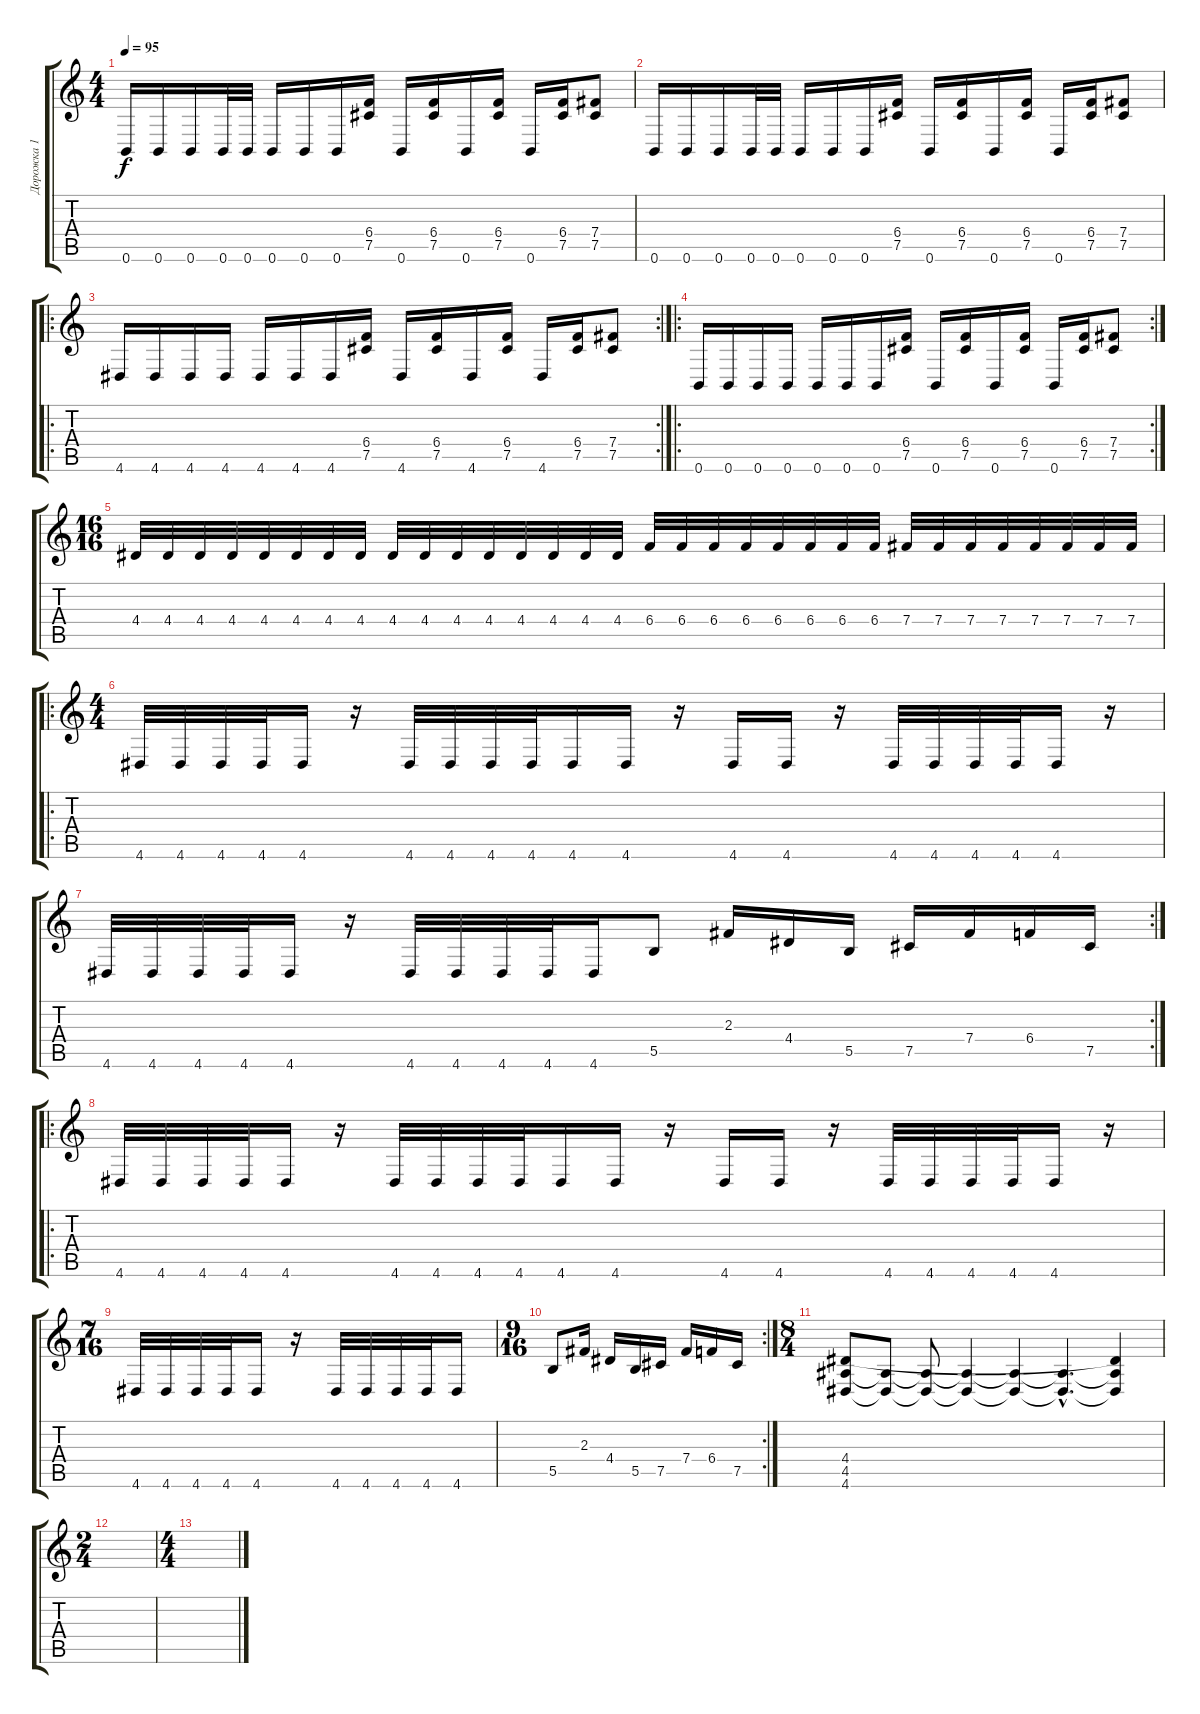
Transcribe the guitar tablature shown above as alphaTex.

\track ("Дорожка 1" "Дорожка 1") {instrument electricguitarclean}
\staff {score tabs}
\tuning (Db4 Ab3 E3 B2 Gb2 B1) {hide}
\ts (4 4)
\tempo 95
\clef g2
\ks c
0.6.16{dy f} 0.6.16 0.6.16 0.6.32 0.6.32 0.6.16 0.6.16 0.6.16 (6.4 7.5).16 0.6.16 (6.4 7.5).16 0.6.16 (6.4 7.5).16 0.6.16 (6.4 7.5).16 (7.4 7.5).8 |
0.6.16 0.6.16 0.6.16 0.6.32 0.6.32 0.6.16 0.6.16 0.6.16 (6.4 7.5).16 0.6.16 (6.4 7.5).16 0.6.16 (6.4 7.5).16 0.6.16 (6.4 7.5).16 (7.4 7.5).8 |
\ro
\rc 2
4.6.16 4.6.16 4.6.16 4.6.16 4.6.16 4.6.16 4.6.16 (6.4 7.5).16 4.6.16 (6.4 7.5).16 4.6.16 (6.4 7.5).16 4.6.16 (6.4 7.5).16 (7.4 7.5).8 |
\ro
\rc 2
0.6.16 0.6.16 0.6.16 0.6.16 0.6.16 0.6.16 0.6.16 (6.4 7.5).16 0.6.16 (6.4 7.5).16 0.6.16 (6.4 7.5).16 0.6.16 (6.4 7.5).16 (7.4 7.5).8 |
\ts (16 16)
4.4.32 4.4.32 4.4.32 4.4.32 4.4.32 4.4.32 4.4.32 4.4.32 4.4.32 4.4.32 4.4.32 4.4.32 4.4.32 4.4.32 4.4.32 4.4.32 6.4.32 6.4.32 6.4.32 6.4.32 6.4.32 6.4.32 6.4.32 6.4.32 7.4.32 7.4.32 7.4.32 7.4.32 7.4.32 7.4.32 7.4.32 7.4.32 |
\ro
\ts (4 4)
4.6.32 4.6.32 4.6.32 4.6.32 4.6.16 r.16 4.6.32 4.6.32 4.6.32 4.6.32 4.6.16 4.6.16 r.16 4.6.16 4.6.16 r.16 4.6.32 4.6.32 4.6.32 4.6.32 4.6.16 r.16 |
\rc 2
4.6.32 4.6.32 4.6.32 4.6.32 4.6.16 r.16 4.6.32 4.6.32 4.6.32 4.6.32 4.6.16 5.5.8 2.3.16 4.4.16 5.5.16 7.5.16 7.4.16 6.4.16 7.5.16 |
\ro
4.6.32 4.6.32 4.6.32 4.6.32 4.6.16 r.16 4.6.32 4.6.32 4.6.32 4.6.32 4.6.16 4.6.16 r.16 4.6.16 4.6.16 r.16 4.6.32 4.6.32 4.6.32 4.6.32 4.6.16 r.16 |
\ts (7 16)
4.6.32 4.6.32 4.6.32 4.6.32 4.6.16 r.16 4.6.32 4.6.32 4.6.32 4.6.32 4.6.16 |
\rc 2
\ts (9 16)
5.5.8 2.3.16 4.4.16 5.5.16 7.5.16 7.4.16 6.4.16 7.5.16 |
\ts (8 4)
(4.4 4.5 4.6).8 (4.5{t} 4.6{t}).8 (4.5{t} 4.6{t}).8 (4.5{t} 4.6{t}).4 (4.5{t} 4.6{t}).4 (4.5{hac t} 4.6{hac t}).4{d} (4.4{t} 4.5{t} 4.6{t}).4 |
\ts (2 4)
|
\ts (4 4)
